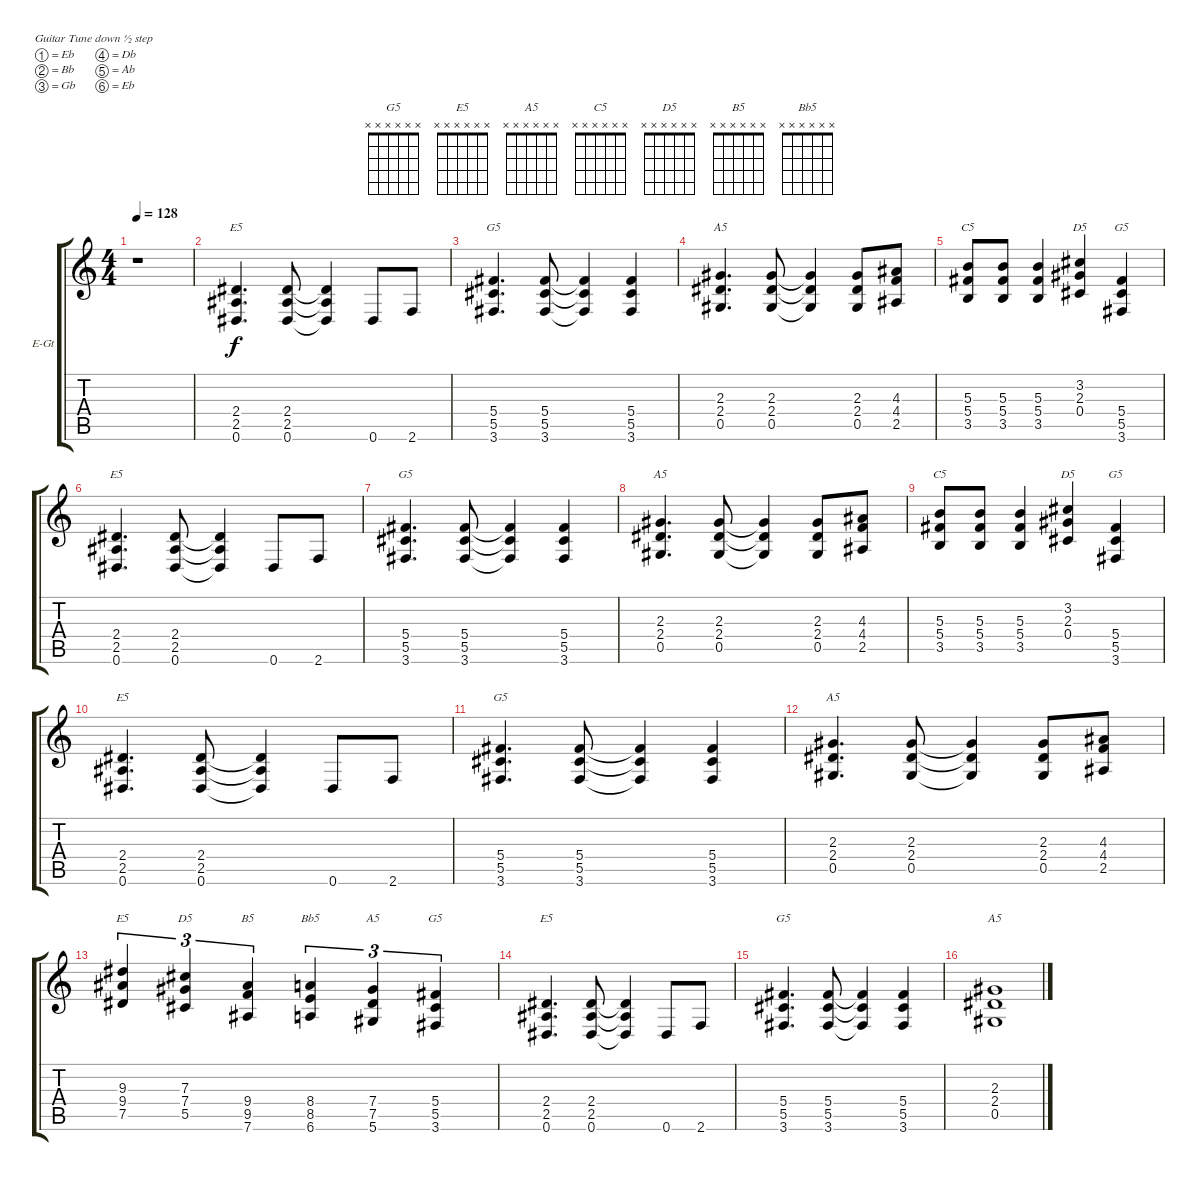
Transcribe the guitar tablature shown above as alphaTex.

\bracketExtendMode groupsimilarinstruments
\firstSystemTrackNameOrientation horizontal
\otherSystemsTrackNameOrientation horizontal
\track ("Guitar 3 (Slash)" "E-Gt") {instrument electricguitarjazz}
\staff {score tabs}
\tuning (Eb4 Bb3 Gb3 Db3 Ab2 Eb2)
\chord ("G5" x x x x x x)
\chord ("E5" x x x x x x)
\chord ("A5" x x x x x x)
\chord ("C5" x x x x x x)
\chord ("D5" x x x x x x)
\chord ("B5" x x x x x x)
\chord ("Bb5" x x x x x x)
\ts (4 4)
\tempo 128
\clef g2
\ks c
r.1{dy f} |
(2.4 2.5 0.6).4{d ch "E5"} (2.4 2.5 0.6).8 (2.4{t} 2.5{t} 0.6{t}).4 0.6.8 2.6.8 |
(5.4 5.5 3.6).4{d ch "G5"} (5.4 5.5 3.6).8 (5.4{t} 5.5{t} 3.6{t}).4 (5.4 5.5 3.6).4 |
(2.3 2.4 0.5).4{d ch "A5"} (2.3 2.4 0.5).8 (2.3{t} 2.4{t} 0.5{t}).4 (2.3 2.4 0.5).8 (4.3 4.4 2.5).8 |
(5.3 5.4 3.5).8{ch "C5"} (5.3 5.4 3.5).8 (5.3 5.4 3.5).4 (3.2 2.3 0.4).4{ch "D5"} (5.4 5.5 3.6).4{ch "G5"} |
(2.4 2.5 0.6).4{d ch "E5"} (2.4 2.5 0.6).8 (2.4{t} 2.5{t} 0.6{t}).4 0.6.8 2.6.8 |
(5.4 5.5 3.6).4{d ch "G5"} (5.4 5.5 3.6).8 (5.4{t} 5.5{t} 3.6{t}).4 (5.4 5.5 3.6).4 |
(2.3 2.4 0.5).4{d ch "A5"} (2.3 2.4 0.5).8 (2.3{t} 2.4{t} 0.5{t}).4 (2.3 2.4 0.5).8 (4.3 4.4 2.5).8 |
(5.3 5.4 3.5).8{ch "C5"} (5.3 5.4 3.5).8 (5.3 5.4 3.5).4 (3.2 2.3 0.4).4{ch "D5"} (5.4 5.5 3.6).4{ch "G5"} |
(2.4 2.5 0.6).4{d ch "E5"} (2.4 2.5 0.6).8 (2.4{t} 2.5{t} 0.6{t}).4 0.6.8 2.6.8 |
(5.4 5.5 3.6).4{d ch "G5"} (5.4 5.5 3.6).8 (5.4{t} 5.5{t} 3.6{t}).4 (5.4 5.5 3.6).4 |
(2.3 2.4 0.5).4{d ch "A5"} (2.3 2.4 0.5).8 (2.3{t} 2.4{t} 0.5{t}).4 (2.3 2.4 0.5).8 (4.3 4.4 2.5).8 |
(9.3 9.4 7.5).4{tu (3 2) ch "E5"} (7.3 7.4 5.5).4{tu (3 2) ch "D5"} (9.4 9.5 7.6).4{tu (3 2) ch "B5"} (8.4 8.5 6.6).4{tu (3 2) ch "Bb5"} (7.4 7.5 5.6).4{tu (3 2) ch "A5"} (5.4 5.5 3.6).4{tu (3 2) ch "G5"} |
(2.4 2.5 0.6).4{d ch "E5"} (2.4 2.5 0.6).8 (2.4{t} 2.5{t} 0.6{t}).4 0.6.8 2.6.8 |
(5.4 5.5 3.6).4{d ch "G5"} (5.4 5.5 3.6).8 (5.4{t} 5.5{t} 3.6{t}).4 (5.4 5.5 3.6).4 |
(2.3 2.4 0.5).1{ch "A5"}
